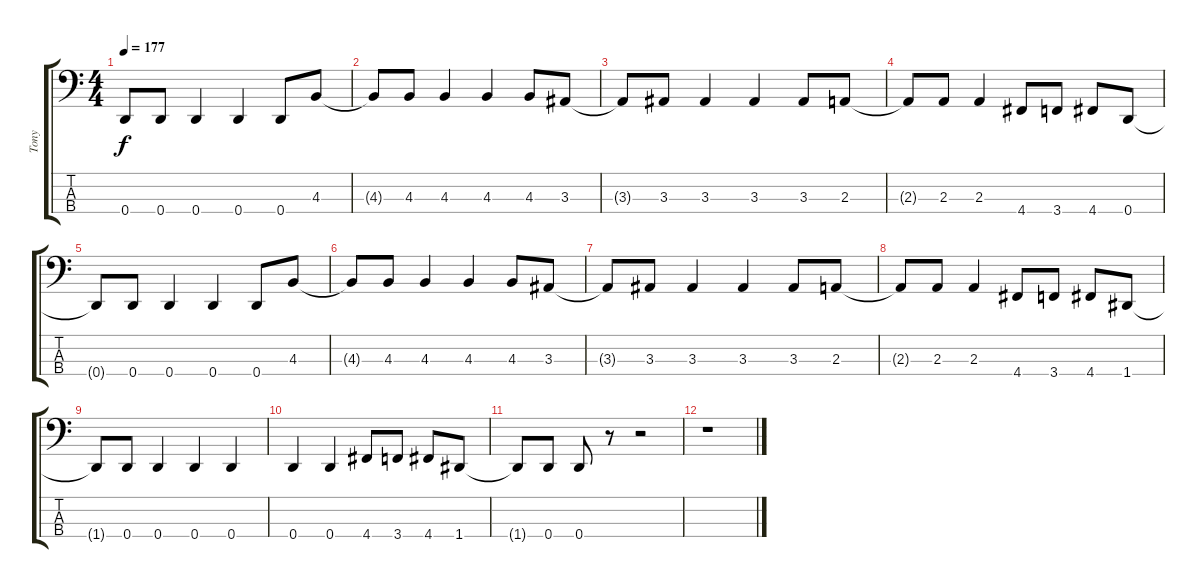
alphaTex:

\track ("Tony" "Tony") {instrument electricbasspick}
\staff {score tabs}
\tuning (F2 C2 G1 D1) {hide}
\ts (4 4)
\tempo 177
\clef f4
\ks c
0.4{t}.8{dy f} 0.4.8 0.4.4 0.4.4 0.4.8 4.3.8 |
4.3{t}.8 4.3.8 4.3.4 4.3.4 4.3.8 3.3.8 |
3.3{t}.8 3.3.8 3.3.4 3.3.4 3.3.8 2.3.8 |
2.3{t}.8 2.3.8 2.3.4 4.4.8 3.4.8 4.4.8 0.4.8 |
0.4{t}.8 0.4.8 0.4.4 0.4.4 0.4.8 4.3.8 |
4.3{t}.8 4.3.8 4.3.4 4.3.4 4.3.8 3.3.8 |
3.3{t}.8 3.3.8 3.3.4 3.3.4 3.3.8 2.3.8 |
2.3{t}.8 2.3.8 2.3.4 4.4.8 3.4.8 4.4.8 1.4.8 |
1.4{t}.8 0.4.8 0.4.4 0.4.4 0.4.4 |
0.4.4 0.4.4 4.4.8 3.4.8 4.4.8 1.4.8 |
1.4{t}.8 0.4.8 0.4.8 r.8 r.2 |
r.1
